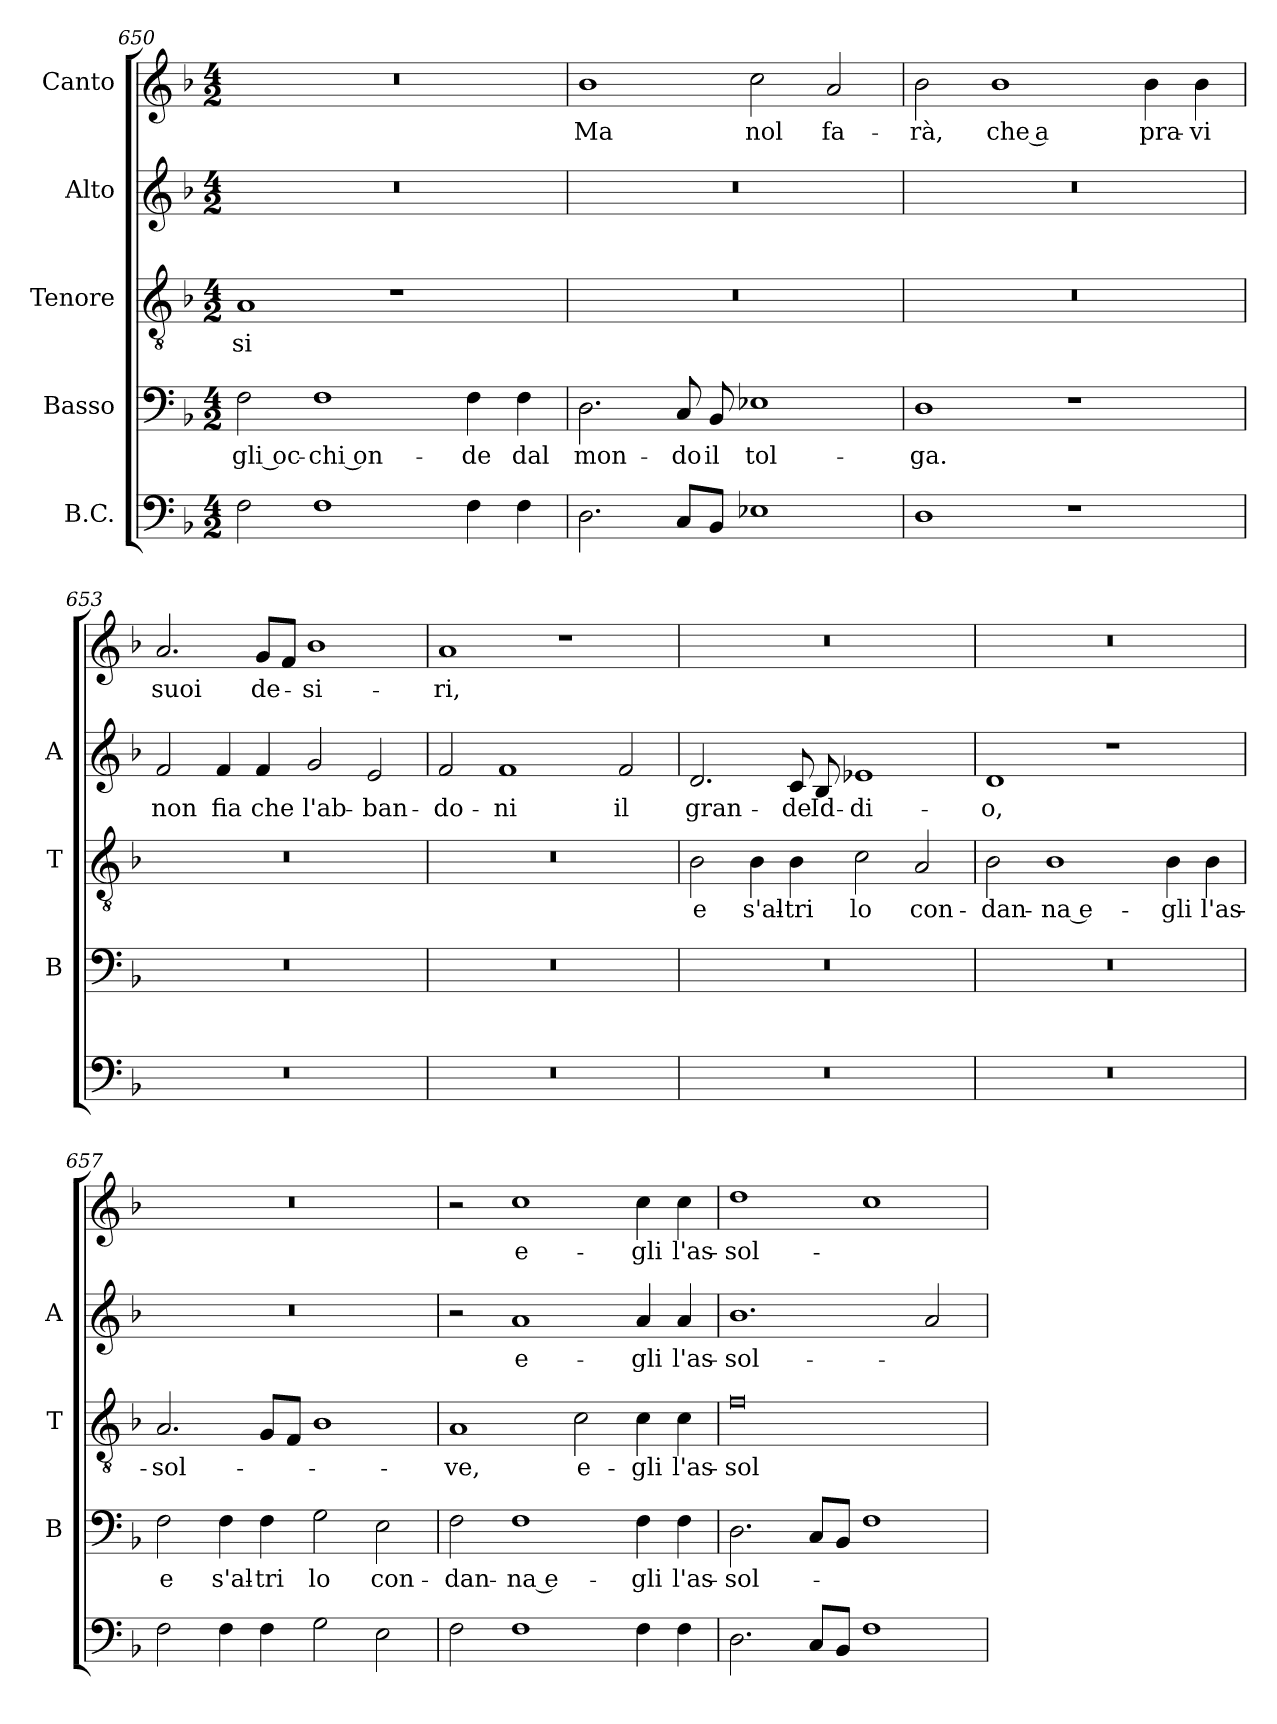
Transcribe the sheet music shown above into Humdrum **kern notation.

**kern	**kern	**text	**kern	**text	**kern	**text	**kern	**text
*part5	*part4	*part4	*part3	*part3	*part2	*part2	*part1	*part1
*staff5	*staff4	*staff4	*staff3	*staff3	*staff2	*staff2	*staff1	*staff1
*I"B.C.	*I"Basso	*	*I"Tenore	*	*I"Alto	*	*I"Canto	*
*	*I'B	*	*I'T	*	*I'A	*	*	*
*clefF4	*clefF4	*	*clefGv2	*	*clefG2	*	*clefG2	*
*k[b-]	*k[b-]	*	*k[b-]	*	*k[b-]	*	*k[b-]	*
*F:	*F:	*	*F:	*	*F:	*	*F:	*
*M4/2	*M4/2	*	*M4/2	*	*M4/2	*	*M4/2	*
=650	=650	=650	=650	=650	=650	=650	=650	=650
!	!	!LO:LY:b	!	!LO:LY:b	!	!	!	!
2F\	2F\	gli oc-	1A	-si	0r	.	0r	.
!	!	!LO:LY:b	!	!	!	!	!	!
1F	1F	-chi on-	.	.	.	.	.	.
.	.	.	1r	.	.	.	.	.
!	!	!LO:LY:b	!	!	!	!	!	!
4F\	4F\	-de	.	.	.	.	.	.
!	!	!LO:LY:b	!	!	!	!	!	!
4F\	4F\	dal	.	.	.	.	.	.
=651	=651	=651	=651	=651	=651	=651	=651	=651
!	!	!LO:LY:b	!	!	!	!	!	!LO:LY:b
2.D\	2.D\	mon-	0r	.	0r	.	1b-	Ma
!	!	!LO:LY:b	!	!	!	!	!	!
8C/L	8C/	-do	.	.	.	.	.	.
!	!	!LO:LY:b	!	!	!	!	!	!
8BB-/J	8BB-/	il	.	.	.	.	.	.
!	!	!LO:LY:b	!	!	!	!	!	!LO:LY:b
1E-X	1E-X	tol-	.	.	.	.	2cc\	nol
!	!	!	!	!	!	!	!	!LO:LY:b
.	.	.	.	.	.	.	2a/	fa-
=652	=652	=652	=652	=652	=652	=652	=652	=652
!	!	!LO:LY:b	!	!	!	!	!	!LO:LY:b
1D	1D	-ga.	0r	.	0r	.	2b-\	-rà,
!	!	!	!	!	!	!	!	!LO:LY:b
.	.	.	.	.	.	.	1b-	che a
1r	1r	.	.	.	.	.	.	.
!	!	!	!	!	!	!	!	!LO:LY:b
.	.	.	.	.	.	.	4b-\	pra-
!	!	!	!	!	!	!	!	!LO:LY:b
.	.	.	.	.	.	.	4b-\	-vi
=653	=653	=653	=653	=653	=653	=653	=653	=653
!	!	!	!	!	!	!LO:LY:b	!	!LO:LY:b
0r	0r	.	0r	.	2f/	non	2.a/	suoi
!	!	!	!	!	!	!LO:LY:b	!	!
.	.	.	.	.	4f/	fia	.	.
!	!	!	!	!	!	!LO:LY:b	!	!LO:LY:b
.	.	.	.	.	4f/	che	8g/L	de-
.	.	.	.	.	.	.	8f/J	.
!	!	!	!	!	!	!LO:LY:b	!	!LO:LY:b
.	.	.	.	.	2g/	l'ab-	1b-	-si-
!	!	!	!	!	!	!LO:LY:b	!	!
.	.	.	.	.	2e/	-ban-	.	.
=654	=654	=654	=654	=654	=654	=654	=654	=654
!	!	!	!	!	!	!LO:LY:b	!	!LO:LY:b
0r	0r	.	0r	.	2f/	-do-	1a	-ri,
!	!	!	!	!	!	!LO:LY:b	!	!
.	.	.	.	.	1f	-ni	.	.
.	.	.	.	.	.	.	1r	.
!	!	!	!	!	!	!LO:LY:b	!	!
.	.	.	.	.	2f/	il	.	.
!!LO:PB:g=z
=655	=655	=655	=655	=655	=655	=655	=655	=655
!	!	!	!	!LO:LY:b	!	!LO:LY:b	!	!
0r	0r	.	2B-\	e	2.d/	gran-	0r	.
!	!	!	!	!LO:LY:b	!	!	!	!
.	.	.	4B-\	s'al-	.	.	.	.
!	!	!	!	!LO:LY:b	!	!LO:LY:b	!	!
.	.	.	4B-\	-tri	8c/	-de	.	.
!	!	!	!	!	!	!LO:LY:b	!	!
.	.	.	.	.	8B-/	Id-	.	.
!	!	!	!	!LO:LY:b	!	!LO:LY:b	!	!
.	.	.	2c\	lo	1e-X	-di-	.	.
!	!	!	!	!LO:LY:b	!	!	!	!
.	.	.	2A/	con-	.	.	.	.
=656	=656	=656	=656	=656	=656	=656	=656	=656
!	!	!	!	!LO:LY:b	!	!LO:LY:b	!	!
0r	0r	.	2B-\	-dan-	1d	-o,	0r	.
!	!	!	!	!LO:LY:b	!	!	!	!
.	.	.	1B-	-na e-	.	.	.	.
.	.	.	.	.	1r	.	.	.
!	!	!	!	!LO:LY:b	!	!	!	!
.	.	.	4B-\	-gli	.	.	.	.
!	!	!	!	!LO:LY:b	!	!	!	!
.	.	.	4B-\	l'as-	.	.	.	.
=657	=657	=657	=657	=657	=657	=657	=657	=657
!	!	!LO:LY:b	!	!LO:LY:b	!	!	!	!
2F\	2F\	e	2.A/	-sol-	0r	.	0r	.
!	!	!LO:LY:b	!	!	!	!	!	!
4F\	4F\	s'al-	.	.	.	.	.	.
!	!	!LO:LY:b	!	!	!	!	!	!
4F\	4F\	-tri	8G/L	.	.	.	.	.
.	.	.	8F/J	.	.	.	.	.
!	!	!LO:LY:b	!	!	!	!	!	!
2G\	2G\	lo	1B-	.	.	.	.	.
!	!	!LO:LY:b	!	!	!	!	!	!
2E\	2E\	con-	.	.	.	.	.	.
=658	=658	=658	=658	=658	=658	=658	=658	=658
!	!	!LO:LY:b	!	!LO:LY:b	!	!	!	!
2F\	2F\	-dan-	1A	-ve,	2r	.	2r	.
!	!	!LO:LY:b	!	!	!	!LO:LY:b	!	!LO:LY:b
1F	1F	-na e-	.	.	1a	e-	1cc	e-
!	!	!	!	!LO:LY:b	!	!	!	!
.	.	.	2c\	e-	.	.	.	.
!	!	!LO:LY:b	!	!LO:LY:b	!	!LO:LY:b	!	!LO:LY:b
4F\	4F\	-gli	4c\	-gli	4a/	-gli	4cc\	-gli
!	!	!LO:LY:b	!	!LO:LY:b	!	!LO:LY:b	!	!LO:LY:b
4F\	4F\	l'as-	4c\	l'as-	4a/	l'as-	4cc\	l'as-
=659	=659	=659	=659	=659	=659	=659	=659	=659
!	!	!LO:LY:b	!	!LO:LY:b	!	!LO:LY:b	!	!LO:LY:b
2.D\	2.D\	-sol-	0f	-sol-	1.b-	-sol-	1dd	-sol-
8C/L	8C/L	.	.	.	.	.	.	.
8BB-/J	8BB-/J	.	.	.	.	.	.	.
1F	1F	.	.	.	.	.	1cc	.
.	.	.	.	.	2a/	.	.	.
=	=	=	=	=	=	=	=	=
*-	*-	*-	*-	*-	*-	*-	*-	*-
